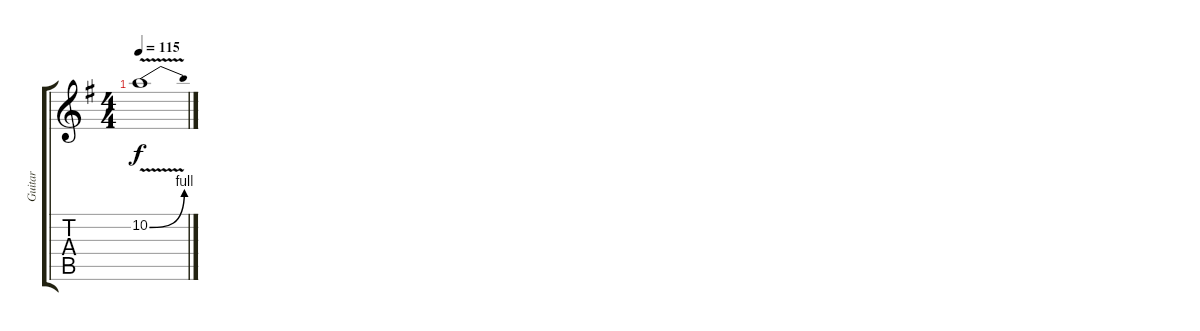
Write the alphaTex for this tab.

\track ("Guitar" "Guitar") {instrument overdrivenguitar}
\staff {score tabs}
\tuning (E4 B3 G3 D3 A2 E2) {hide}
\ts (4 4)
\tempo 115
\clef g2
\ks eminor
10.2{be (bend 0 0 60 4) v}.1{dy f}
